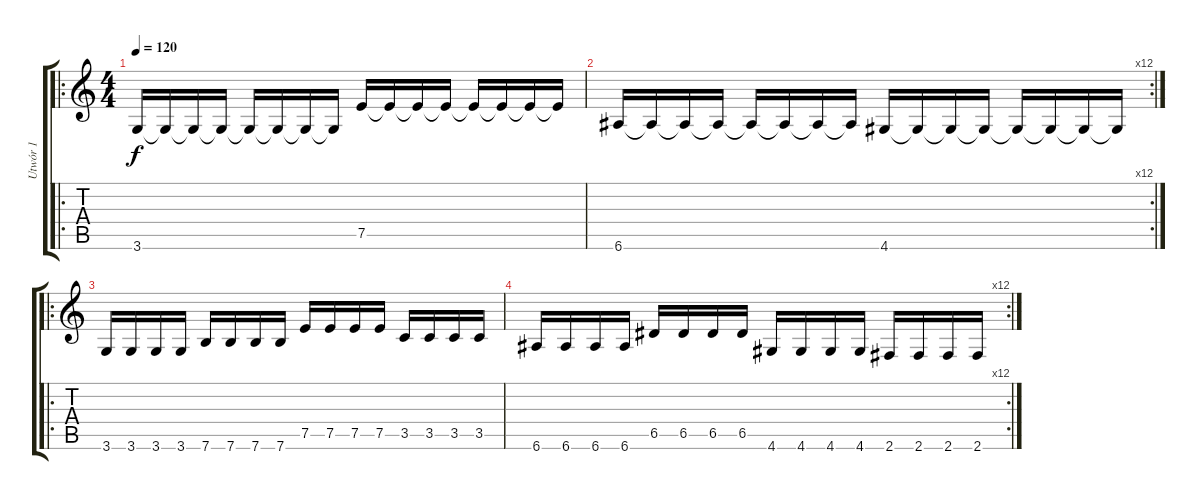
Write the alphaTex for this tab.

\track ("Utwór 1" "Utwór 1") {instrument distortionguitar}
\staff {score tabs}
\tuning (E4 B3 G3 D3 A2 E2) {hide}
\ro
\ts (4 4)
\tempo 120
\clef g2
\ks c
3.6.16{dy f instrument distortionguitar} 3.6{t}.16 3.6{t}.16 3.6{t}.16 3.6{t}.16 3.6{t}.16 3.6{t}.16 3.6{t}.16 7.5.16 7.5{t}.16 7.5{t}.16 7.5{t}.16 7.5{t}.16 7.5{t}.16 7.5{t}.16 7.5{t}.16 |
\rc 12
6.6.16 6.6{t}.16 6.6{t}.16 6.6{t}.16 6.6{t}.16 6.6{t}.16 6.6{t}.16 6.6{t}.16 4.6.16 4.6{t}.16 4.6{t}.16 4.6{t}.16 4.6{t}.16 4.6{t}.16 4.6{t}.16 4.6{t}.16 |
\ro
3.6.16 3.6.16 3.6.16 3.6.16 7.6.16 7.6.16 7.6.16 7.6.16 7.5.16 7.5.16 7.5.16 7.5.16 3.5.16 3.5.16 3.5.16 3.5.16 |
\rc 12
6.6.16 6.6.16 6.6.16 6.6.16 6.5.16 6.5.16 6.5.16 6.5.16 4.6.16 4.6.16 4.6.16 4.6.16 2.6.16 2.6.16 2.6.16 2.6.16
